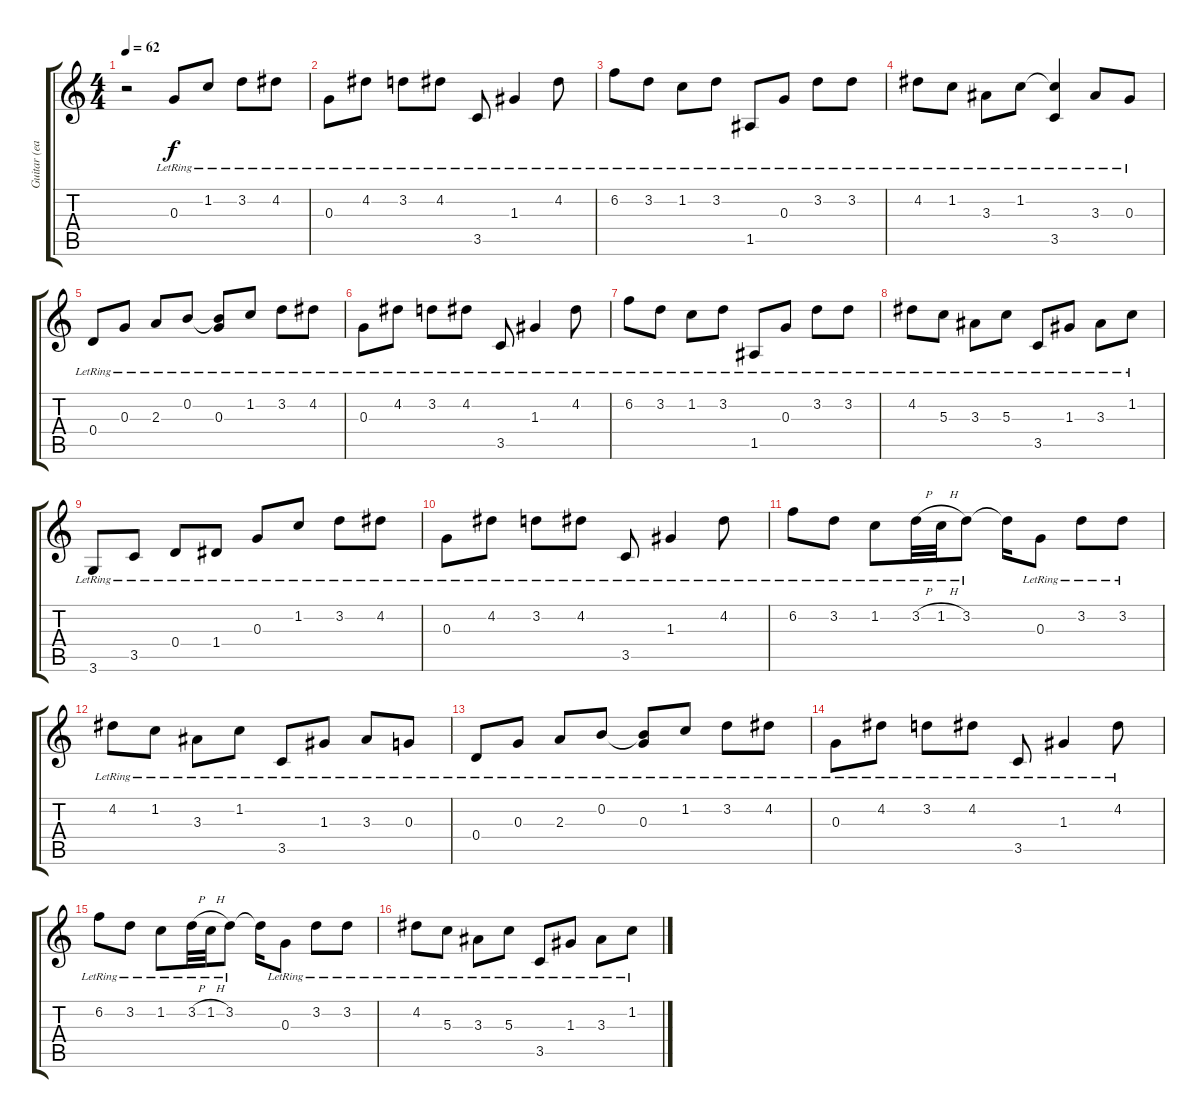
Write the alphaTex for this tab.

\track ("Guitar (easy)" "Guitar (ea") {instrument acousticguitarsteel}
\staff {score tabs}
\tuning (E4 B3 G3 D3 A2 E2) {hide}
\ts (4 4)
\tempo 62
\clef g2
\ks c
r.2{dy f instrument acousticguitarsteel} 0.3{lr}.8 1.2{lr}.8 3.2{lr}.8 4.2{lr}.8 |
0.3{lr}.8 4.2{lr}.8 3.2{lr}.8 4.2{lr}.8 3.5{lr}.8 1.3{lr}.4 4.2{lr}.8 |
6.2{lr}.8 3.2{lr}.8 1.2{lr}.8 3.2{lr}.8 1.5{lr}.8 0.3{lr}.8 3.2{lr}.8 3.2{lr}.8 |
4.2{lr}.8 1.2{lr}.8 3.3{lr}.8 1.2{lr}.8 (1.2{t} 3.5{lr}).4 3.3{lr}.8 0.3{lr}.8 |
0.4{lr}.8 0.3{lr}.8 2.3{lr}.8 0.2{lr}.8 (0.2{t} 0.3{lr}).8 1.2{lr}.8 3.2{lr}.8 4.2{lr}.8 |
0.3{lr}.8 4.2{lr}.8 3.2{lr}.8 4.2{lr}.8 3.5{lr}.8 1.3{lr}.4 4.2{lr}.8 |
6.2{lr}.8 3.2{lr}.8 1.2{lr}.8 3.2{lr}.8 1.5{lr}.8 0.3{lr}.8 3.2{lr}.8 3.2{lr}.8 |
4.2{lr}.8 5.3{lr}.8 3.3{lr}.8 5.3{lr}.8 3.5{lr}.8 1.3{lr}.8 3.3{lr}.8 1.2{lr}.8 |
3.6{lr}.8 3.5{lr}.8 0.4{lr}.8 1.4{lr}.8 0.3{lr}.8 1.2{lr}.8 3.2{lr}.8 4.2{lr}.8 |
0.3{lr}.8 4.2{lr}.8 3.2{lr}.8 4.2{lr}.8 3.5{lr}.8 1.3{lr}.4 4.2{lr}.8 |
6.2{lr}.8 3.2{lr}.8 1.2{lr}.8 3.2{h lr}.32 1.2{h lr}.32 3.2{lr}.8 3.2{t}.16 0.3{lr}.8 3.2{lr}.8 3.2{lr}.8 |
4.2{lr}.8 1.2{lr}.8 3.3{lr}.8 1.2{lr}.8 3.5{lr}.8 1.3{lr}.8 3.3{lr}.8 0.3{lr}.8 |
0.4{lr}.8 0.3{lr}.8 2.3{lr}.8 0.2{lr}.8 (0.2{t} 0.3{lr}).8 1.2{lr}.8 3.2{lr}.8 4.2{lr}.8 |
0.3{lr}.8 4.2{lr}.8 3.2{lr}.8 4.2{lr}.8 3.5{lr}.8 1.3{lr}.4 4.2{lr}.8 |
6.2{lr}.8 3.2{lr}.8 1.2{lr}.8 3.2{h lr}.32 1.2{h lr}.32 3.2{lr}.8 3.2{t}.16 0.3{lr}.8 3.2{lr}.8 3.2{lr}.8 |
4.2{lr}.8 5.3{lr}.8 3.3{lr}.8 5.3{lr}.8 3.5{lr}.8 1.3{lr}.8 3.3{lr}.8 1.2{lr}.8
